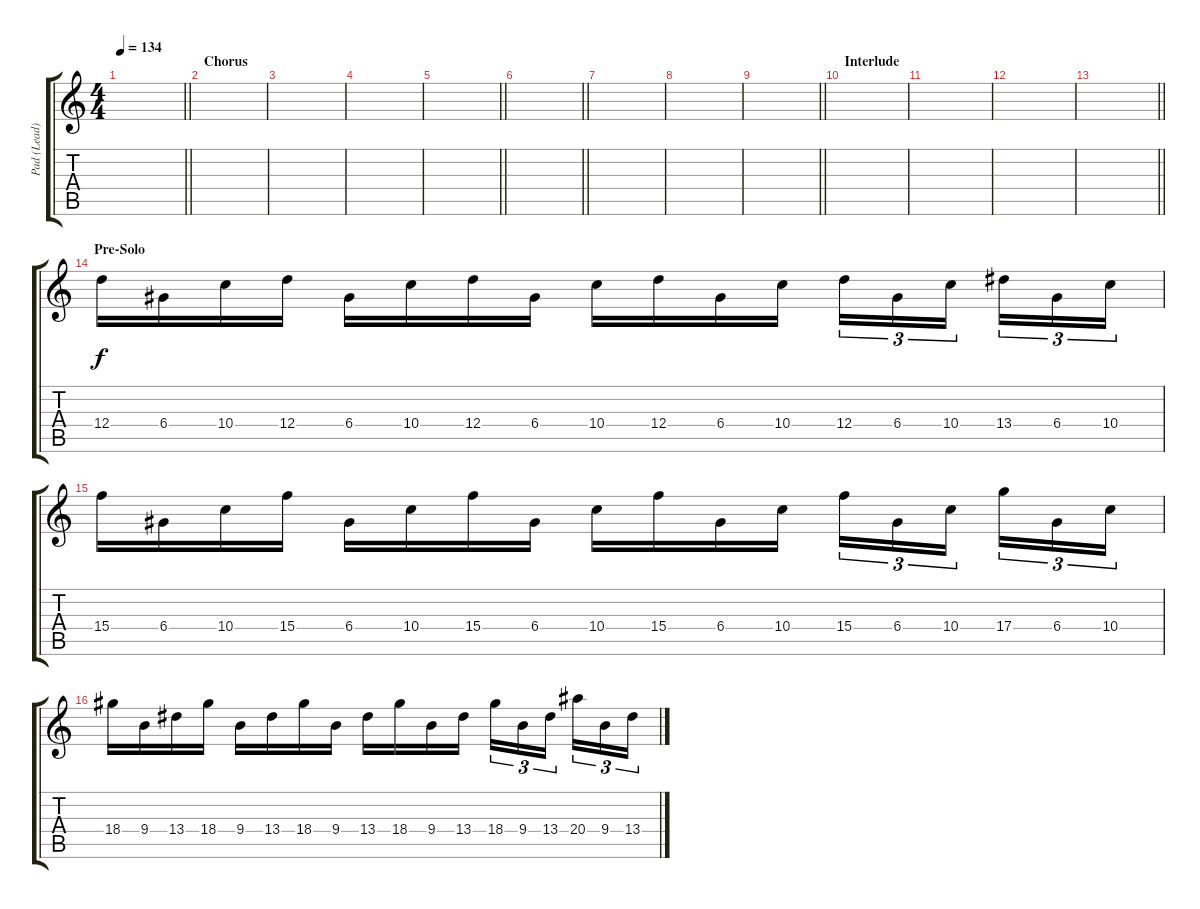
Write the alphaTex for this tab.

\track ("Pad (Lead)" "Pad (Lead)") {instrument synthbass1}
\staff {score tabs}
\tuning (E4 B3 G3 D3 A2 D2) {hide}
\ts (4 4)
\tempo 134
\clef g2
\barLineRight lightlight
\ks c
|
\section ("" "Chorus")
|
|
|
\barLineRight lightlight
|
\section ("" "")
\barLineRight lightlight
|
|
|
\barLineRight lightlight
|
\section ("" "Interlude")
|
|
|
\barLineRight lightlight
|
\section ("" "Pre-Solo")
12.4.16{volume 12 balance 10 instrument lead2sawtooth} 6.4.16 10.4.16 12.4.16 6.4.16 10.4.16 12.4.16 6.4.16 10.4.16 12.4.16 6.4.16 10.4.16 12.4.16{tu (3 2)} 6.4.16{tu (3 2)} 10.4.16{tu (3 2)} 13.4.16{tu (3 2)} 6.4.16{tu (3 2)} 10.4.16{tu (3 2)} |
15.4.16 6.4.16 10.4.16 15.4.16 6.4.16 10.4.16 15.4.16 6.4.16 10.4.16 15.4.16 6.4.16 10.4.16 15.4.16{tu (3 2)} 6.4.16{tu (3 2)} 10.4.16{tu (3 2)} 17.4.16{tu (3 2)} 6.4.16{tu (3 2)} 10.4.16{tu (3 2)} |
18.4.16 9.4.16 13.4.16 18.4.16 9.4.16 13.4.16 18.4.16 9.4.16 13.4.16 18.4.16 9.4.16 13.4.16 18.4.16{tu (3 2)} 9.4.16{tu (3 2)} 13.4.16{tu (3 2)} 20.4.16{tu (3 2)} 9.4.16{tu (3 2)} 13.4.16{tu (3 2)}
